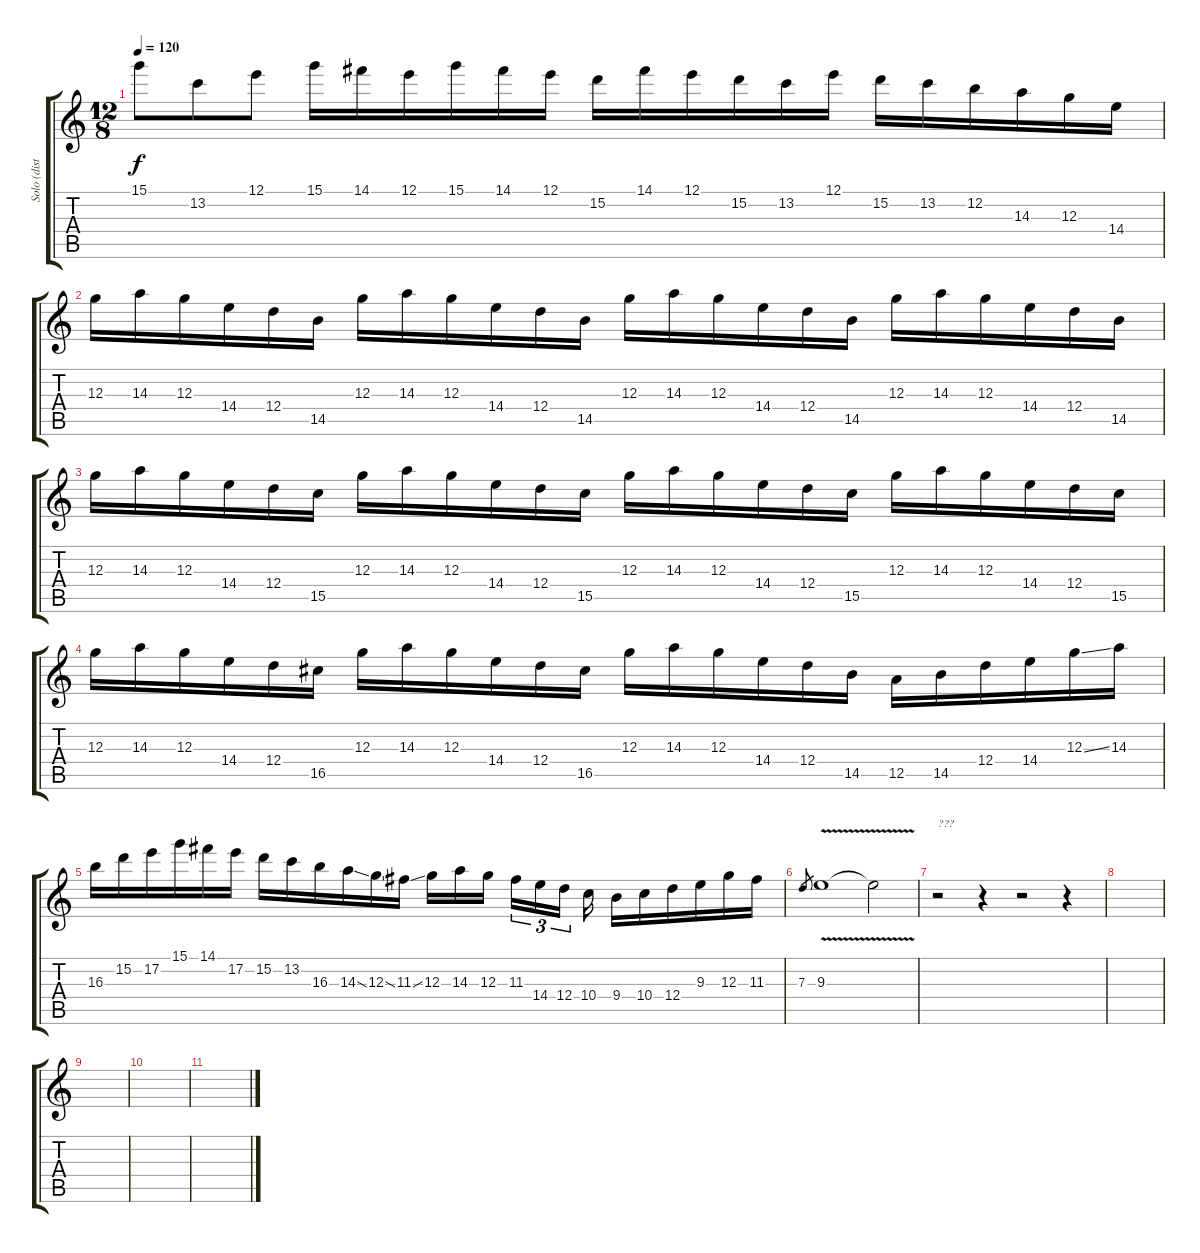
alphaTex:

\track ("Solo (disto)" "Solo (dist") {instrument distortionguitar}
\staff {score tabs}
\tuning (E4 B3 G3 D3 A2 E2) {hide}
\ts (12 8)
\tempo 120
\clef g2
\ks c
15.1.8{dy f} 13.2.8 12.1.8 15.1.16 14.1.16 12.1.16 15.1.16 14.1.16 12.1.16 15.2.16 14.1.16 12.1.16 15.2.16 13.2.16 12.1.16 15.2.16 13.2.16 12.2.16 14.3.16 12.3.16 14.4.16 |
12.3.16 14.3.16 12.3.16 14.4.16 12.4.16 14.5.16 12.3.16 14.3.16 12.3.16 14.4.16 12.4.16 14.5.16 12.3.16 14.3.16 12.3.16 14.4.16 12.4.16 14.5.16 12.3.16 14.3.16 12.3.16 14.4.16 12.4.16 14.5.16 |
12.3.16 14.3.16 12.3.16 14.4.16 12.4.16 15.5.16 12.3.16 14.3.16 12.3.16 14.4.16 12.4.16 15.5.16 12.3.16 14.3.16 12.3.16 14.4.16 12.4.16 15.5.16 12.3.16 14.3.16 12.3.16 14.4.16 12.4.16 15.5.16 |
12.3.16 14.3.16 12.3.16 14.4.16 12.4.16 16.5.16 12.3.16 14.3.16 12.3.16 14.4.16 12.4.16 16.5.16 12.3.16 14.3.16 12.3.16 14.4.16 12.4.16 14.5.16 12.5.16 14.5.16 12.4.16 14.4.16 12.3{ss}.16 14.3.16 |
16.3.16 15.2.16 17.2.16 15.1.16 14.1.16 17.2.16 15.2.16 13.2.16 16.3.16 14.3{ss}.16 12.3{ss}.16 11.3{ss}.16 12.3.16 14.3.16 12.3.16 11.3.16{tu (3 2)} 14.4.16{tu (3 2)} 12.4.16{tu (3 2)} 10.4.16 9.4.16 10.4.16 12.4.16 9.3.16 12.3.16 11.3.16 |
7.3.8{gr} 9.3{v}.1 9.3{t}.2 |
r.2{txt "???"} r.4 r.2 r.4 |
|
|
|
\section ("" "")
